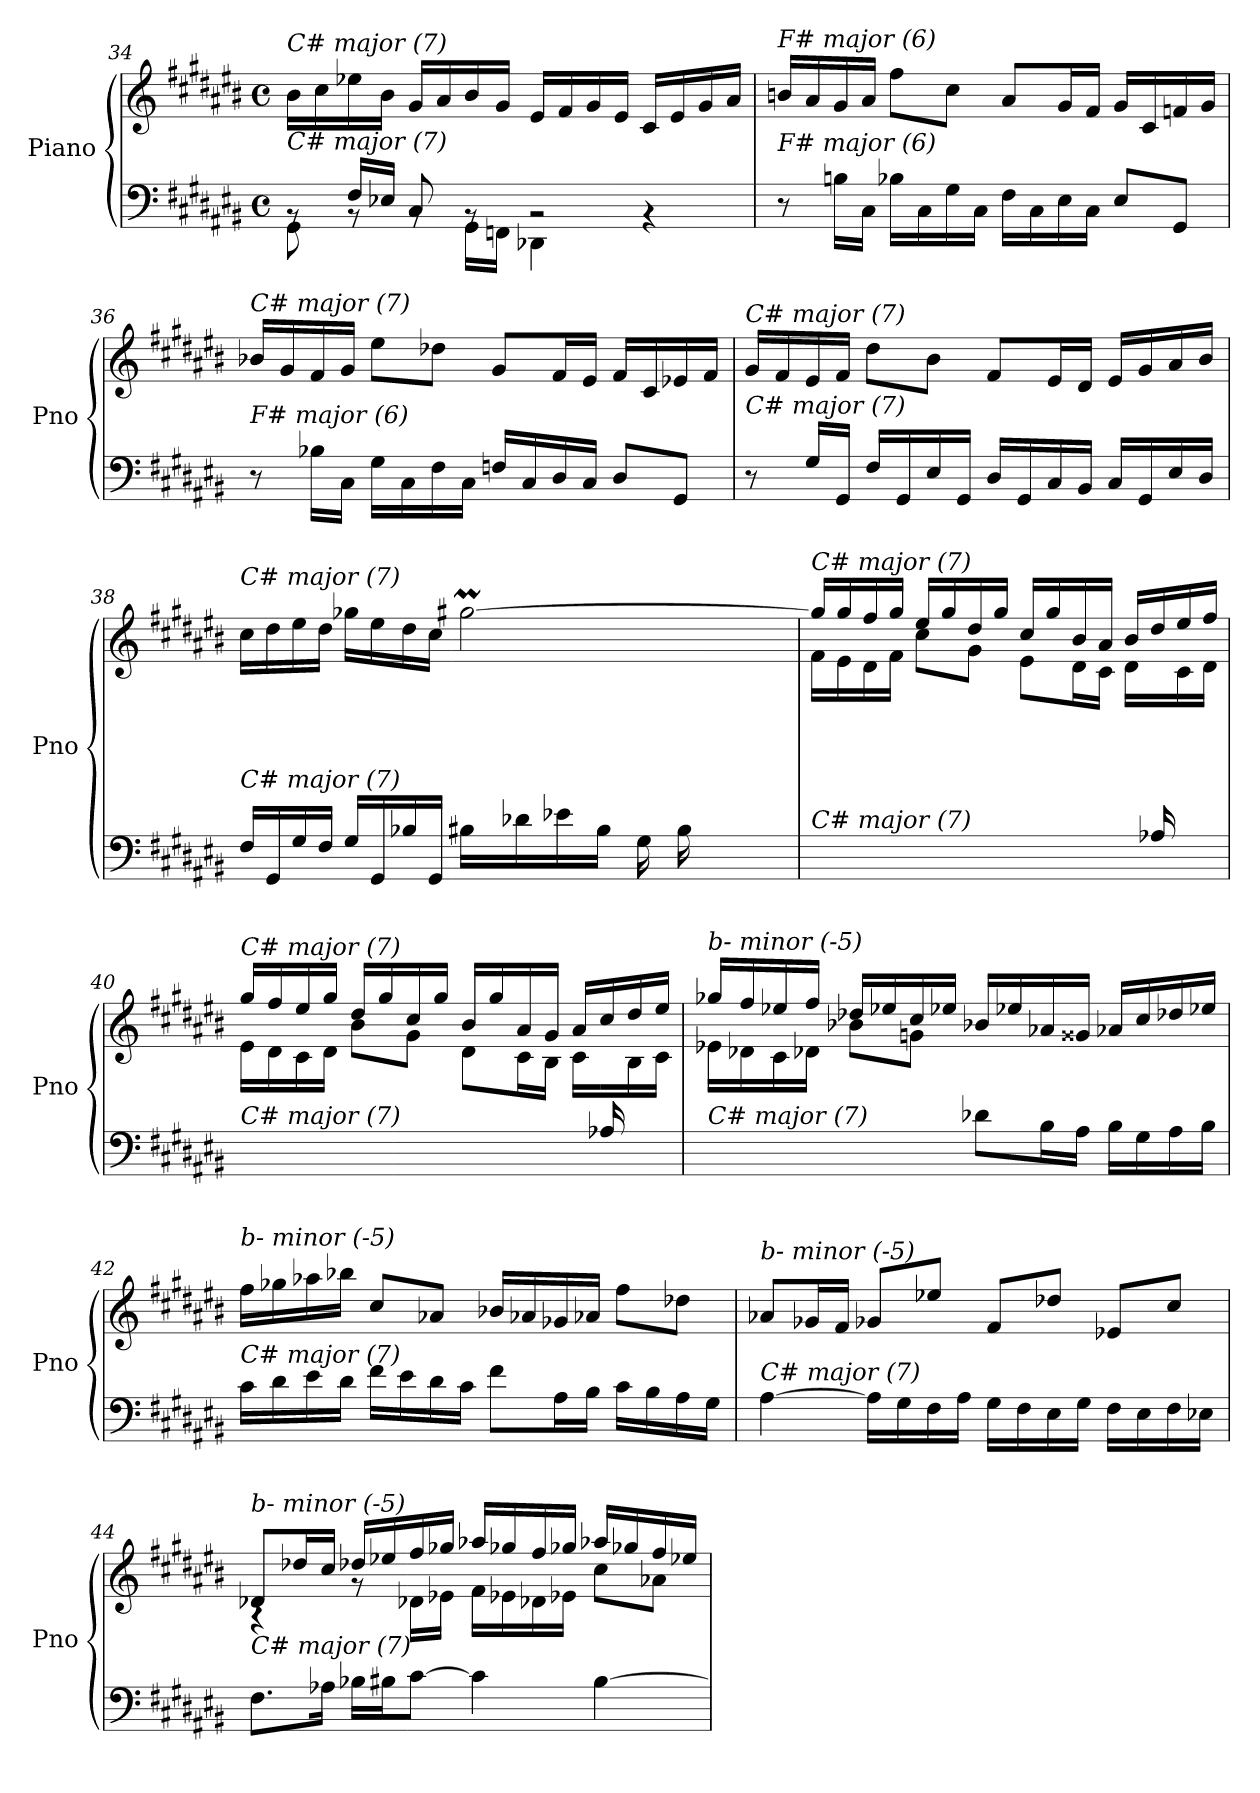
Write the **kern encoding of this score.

**kern	**kern
*part1	*part1
*staff2	*staff1
*I"Piano	*
*I'Pno	*
!!LO:LB:g=z
*clefF4	*clefG2
*k[f#c#g#d#a#e#b#]	*k[f#c#g#d#a#e#b#]
*M4/4	*M4/4
*met(c)	*met(c)
=34	=34
*^	*
!	!	!LO:TX:i:t=C# major (7)
!LO:TX:i:t=C# major (7)	!	!
8rBB	8GG#\	16b#\LL
.	.	16cc#\
16F#/LL	8rBB	16ee-Xi\
16E-Xi/JJ	.	16b#\JJ
8C#i/	8rBB	16g#/LL
.	.	16a#/
8rBB	16GG#\LL	16b#/
.	16FFni\JJ	16g#/JJ
2rBB	4DD-Xi\	16e#/LL
.	.	16f#/
.	.	16g#/
.	.	16e#/JJ
.	4rBB	16c#/LL
.	.	16e#/
.	.	16g#/
.	.	16a#/JJ
*v	*v	*
=35	=35
!	!LO:TX:i:t=F# major (6)
!LO:TX:i:t=F# major (6)	!
8r	16bn/LL
.	16a#/
16Bn\LL	16g#/
16C#\JJ	16a#/JJ
16B-Xi\LL	8ff#\L
16C#\	.
16G#\	8cc#\J
16C#\JJ	.
16F#\LL	8a#/L
16C#\	.
16E#\	16g#/L
16C#\JJ	16f#/JJ
8E#/L	16g#/LL
.	16c#/
8GG#/J	16fni/
.	16g#/JJ
=36	=36
!	!LO:TX:i:t=C# major (7)
!LO:TX:i:t=F# major (6)	!
8r	16b-Xi/LL
.	16g#/
16B-Xi\LL	16f#/
16C#\JJ	16g#/JJ
16G#\LL	8ee#\L
16C#\	.
16F#\	8dd-Xi\J
16C#\JJ	.
16Fni/LL	8g#/L
16C#/	.
16D#/	16f#/L
16C#/JJ	16e#/JJ
8D#/L	16f#/LL
.	16c#i/
8GG#/J	16e-Xi/
.	16f#/JJ
!!LO:LB:g=z
=37	=37
!	!LO:TX:i:t=C# major (7)
!LO:TX:i:t=C# major (7)	!
8r	16g#/LL
.	16f#/
16G#/LL	16e#/
16GG#/JJ	16f#/JJ
16F#/LL	8dd#\L
16GG#/	.
16E#/	8b#\J
16GG#/JJ	.
16D#/LL	8f#/L
16GG#/	.
16C#/	16e#/L
16BB#/JJ	16d#/JJ
16C#/LL	16e#/LL
16GG#/	16g#/
16E#/	16a#/
16D#/JJ	16b#/JJ
=38	=38
*^	*^
*	*	*	*^
!	!	!LO:TX:i:t=C# major (7)	!	!
!LO:TX:i:t=C# major (7)	!	!	!	!
2ryy	16F#i/LL	16cc#\LL	2ryy	2..ryy
.	16GG#/	16dd#\	.	.
.	16G#/	16ee#\	.	.
.	16F#/JJ	16dd#\JJ	.	.
.	16G#/LL	16gg-Xi\LL	.	.
.	16GG#/	16ee#\	.	.
.	16B-Xi/	16dd#\	.	.
.	16GG#/JJ	16cc#\JJ	.	.
2ryy	16B#\LL	[2gg#M\	32aa#!yy	.
.	.	.	32gg#!yy	.
.	16d-Xi\	.	32ff##X!yy	.
.	.	.	32gg#!yy	.
.	16e-Xi\	.	32aa#!yy	.
.	.	.	32gg#!yy	.
.	16B#\JJ	.	32aa#!yy	.
.	.	.	32gg#!yy	.
.	16G#\LL	.	32aa#!yy	.
.	.	.	32gg#!yy	.
.	16B#\	.	32aa#!yy	.
.	.	.	32gg#!yy	.
.	8ryy	.	32aa#!yy	16d#\
.	.	.	32gg#!yy	.
.	.	.	32aa#!yy	16e#\JJ
.	.	.	32gg#!yy	.
*v	*v	*	*	*
*	*	*v	*v
=39	=39	=39
!	!LO:TX:i:t=C# major (7)	!
!LO:TX:i:t=C# major (7)	!	!
2ryy	16gg#/LL]	16f#\LL
.	16gg#/	16e#\
.	16ff#/	16d#\
.	16gg#/JJ	16f#\JJ
.	16ee#/LL	8cc#\L
.	16gg#/	.
.	16dd#/	8g#\J
.	16gg#/JJ	.
4ryy	16cc#/LL	8e#\L
.	16gg#/	.
.	16b#/	16d#\L
.	16a#/JJ	16c#\JJ
16ryy	16b#/LL	16d#\LL
16A-Xi/	16dd#/	16ryy
8ryy	16ee#/	16c#\
.	16ff#/JJ	16d#\JJ
!!LO:LB:g=z	!!
=40	=40	=40
!	!LO:TX:i:t=C# major (7)	!
!LO:TX:i:t=C# major (7)	!	!
2ryy	16gg#/LL	16e#\LL
.	16ff#/	16d#\
.	16ee#/	16c#\
.	16gg#/JJ	16d#\JJ
.	16dd#/LL	8b#\L
.	16gg#/	.
.	16cc#/	8g#\J
.	16gg#/JJ	.
4ryy	16b#/LL	8d#\L
.	16gg#/	.
.	16a#/	16c#\L
.	16g#/JJ	16B#\JJ
16ryy	16a#/LL	16c#\LL
16A-Xi/	16cc#/	16ryy
8ryy	16dd#/	16B#\
.	16ee#/JJ	16c#\JJ
=41	=41	=41
!	!LO:TX:i:t=b- minor (-5)	!
!LO:TX:i:t=C# major (7)	!	!
2ryy	16gg-Xi/LL	16e-Xi\LL
.	16ff#i/	16d-Xi\
.	16ee-Xi/	16c#i\
.	16ff#i/JJ	16d-Xi\JJ
.	16dd-Xi/LL	8b-Xi\L
.	16ee-Xi/	.
.	16cc#i/	8gni\J
.	16ee-Xi/JJ	.
8d-Xi\L	16b-Xi/LL	2ryy
.	16ee-Xi/	.
16B#\L	16a-Xi/	.
16A#\JJ	16g##Xi/JJ	.
16B#\LL	16a-Xi/LL	.
16G#\	16cc#i/	.
16A#\	16dd-Xi/	.
16B#\JJ	16ee-Xi/JJ	.
*	*v	*v
=42	=42
!	!LO:TX:i:t=b- minor (-5)
!LO:TX:i:t=C# major (7)	!
16c#\LL	16ff#i\LL
16d#\	16gg-Xi\
16e#\	16aa-Xi\
16d#\JJ	16bb-Xi\JJ
16f#\LL	8cc#i/L
16e#\	.
16d#\	8a-Xi/J
16c#\JJ	.
8f#\L	16b-Xi/LL
.	16a-Xi/
16A#\L	16g-Xi/
16B#\JJ	16a-Xi/JJ
16c#\LL	8ff#i\L
16B#\	.
16A#\	8dd-Xi\J
16G#\JJ	.
!!LO:LB:g=z
=43	=43
!	!LO:TX:i:t=b- minor (-5)
!LO:TX:i:t=C# major (7)	!
[4A#\	8a-Xi/L
.	16g-Xi/L
.	16f#i/JJ
16A#\LL]	8g-Xi/L
16G#\	.
16F#\	8ee-Xi/J
16A#\JJ	.
16G#\LL	8f#i/L
16F#\	.
16E#\	8dd-Xi/J
16G#\JJ	.
16F#\LL	8e-Xi/L
16E#\	.
16F#\	8cc#i/J
16E-Xi\JJ	.
=44	=44
*	*^
!	!LO:TX:i:t=b- minor (-5)	!
!LO:TX:i:t=C# major (7)	!	!
8.F#i\L	8d-Xi/L	4rA
.	16dd-Xi/L	.
16A-Xi\Jk	16cc#i/JJ	.
16B-Xi\LL	16dd-Xi/LL	8rg
16B#\J	16ee-Xi/	.
[8c#\J	16ff#i/	16d-Xi\LL
.	16gg-Xi/JJ	16e-Xi\JJ
4c#\]	16aa-Xi/LL	16f#i\LL
.	16gg-Xi/	16e-Xi\
.	16ff#i/	16d-Xi\
.	16gg-Xi/JJ	16e-Xi\JJ
[4B#\	16aa-Xi/LL	8cc#i\L
.	16gg-Xi/	.
.	16ff#i/	8a-Xi\J
.	16ee-Xi/JJ	.
*	*v	*v
=	=
*-	*-
